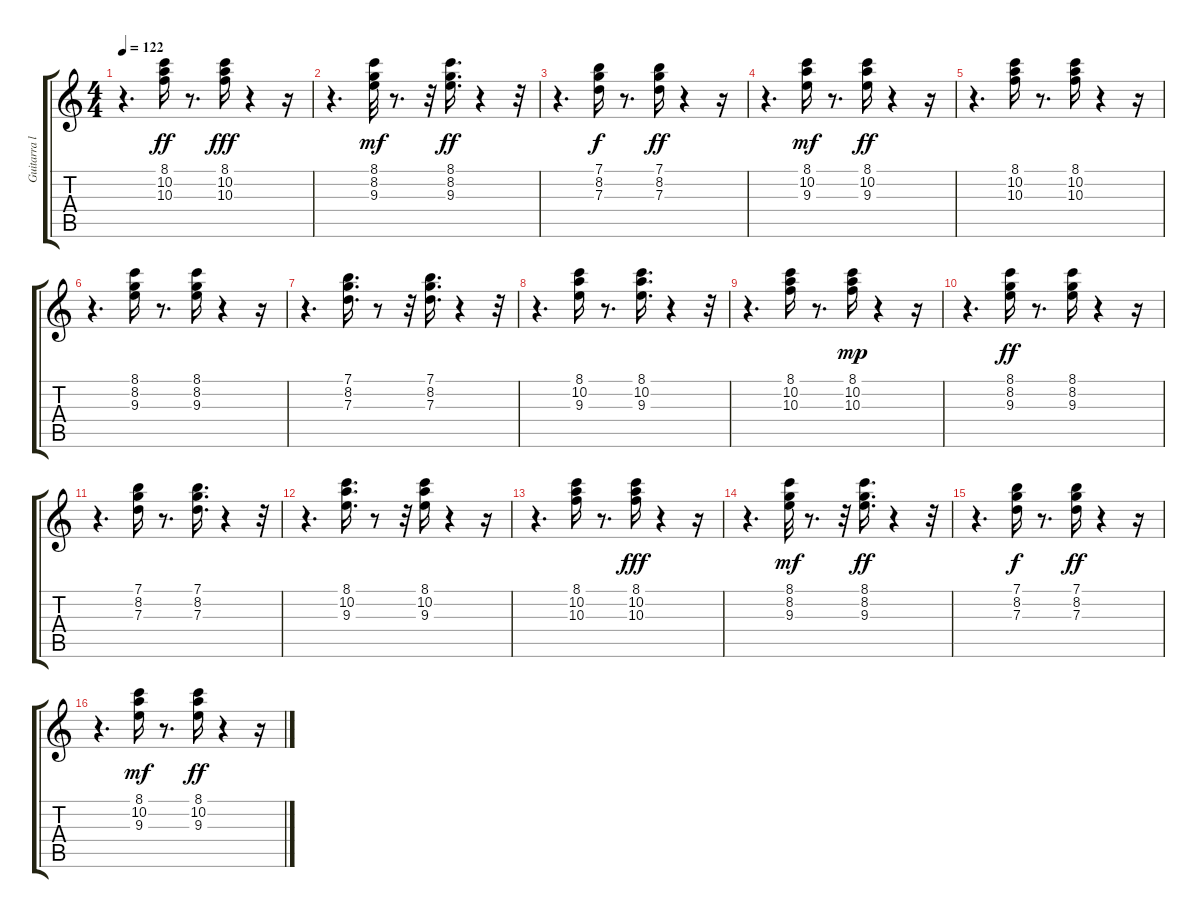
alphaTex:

\track ("Guitarra l" "Guitarra l") {instrument electricguitarclean}
\staff {score tabs}
\tuning (E4 B3 G3 D3 A2 E2) {hide}
\ts (4 4)
\tempo 122
\clef g2
\ks c
r.4{d dy ff} (8.1 10.2 10.3).16 r.8{d} (8.1 10.2 10.3).16{dy fff} r.4 r.16 |
r.4{d} (8.1 8.2 9.3).32{dy mf} r.8{d} r.32 (8.1 8.2 9.3).16{d dy ff} r.4 r.32 |
r.4{d} (7.1 8.2 7.3).16{dy f} r.8{d} (7.1 8.2 7.3).16{dy ff} r.4 r.16 |
r.4{d} (8.1 10.2 9.3).16{dy mf} r.8{d} (8.1 10.2 9.3).16{dy ff} r.4 r.16 |
r.4{d} (8.1 10.2 10.3).16 r.8{d} (8.1 10.2 10.3).16 r.4 r.16 |
r.4{d} (8.1 8.2 9.3).16 r.8{d} (8.1 8.2 9.3).16 r.4 r.16 |
r.4{d} (7.1 8.2 7.3).16{d} r.8 r.32 (7.1 8.2 7.3).16{d} r.4 r.32 |
r.4{d} (8.1 10.2 9.3).16 r.8{d} (8.1 10.2 9.3).16{d} r.4 r.32 |
r.4{d} (8.1 10.2 10.3).16 r.8{d} (8.1 10.2 10.3).16{dy mp} r.4 r.16 |
r.4{d} (8.1 8.2 9.3).16{dy ff} r.8{d} (8.1 8.2 9.3).16 r.4 r.16 |
r.4{d} (7.1 8.2 7.3).16 r.8{d} (7.1 8.2 7.3).16{d} r.4 r.32 |
r.4{d} (8.1 10.2 9.3).16{d} r.8 r.32 (8.1 10.2 9.3).16 r.4 r.16 |
r.4{d} (8.1 10.2 10.3).16 r.8{d} (8.1 10.2 10.3).16{dy fff} r.4 r.16 |
r.4{d} (8.1 8.2 9.3).32{dy mf} r.8{d} r.32 (8.1 8.2 9.3).16{d dy ff} r.4 r.32 |
r.4{d} (7.1 8.2 7.3).16{dy f} r.8{d} (7.1 8.2 7.3).16{dy ff} r.4 r.16 |
r.4{d} (8.1 10.2 9.3).16{dy mf} r.8{d} (8.1 10.2 9.3).16{dy ff} r.4 r.16
